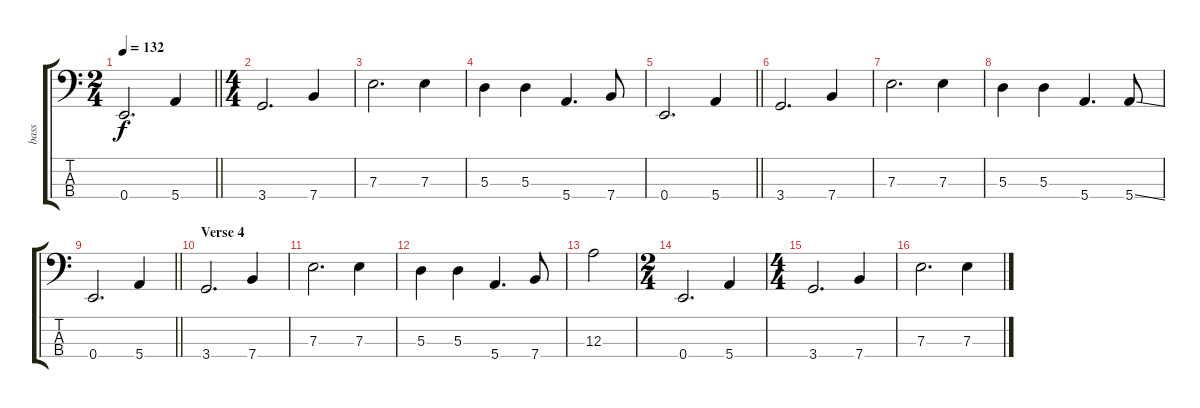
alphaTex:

\track ("bass" "bass") {instrument electricbassfinger}
\staff {score tabs}
\tuning (G2 D2 A1 E1) {hide}
\ts (2 4)
\tempo 132
\clef f4
\barLineRight lightlight
\ks c
0.4.2{d dy f} 5.4.4 |
\ts (4 4)
3.4.2{d} 7.4.4 |
7.3.2{d} 7.3.4 |
5.3.4 5.3.4 5.4.4{d} 7.4.8 |
\barLineRight lightlight
0.4.2{d} 5.4.4 |
3.4.2{d} 7.4.4 |
7.3.2{d} 7.3.4 |
5.3.4 5.3.4 5.4.4{d} 5.4{ss}.8 |
\barLineRight lightlight
0.4.2{d} 5.4.4 |
\section ("" "Verse 4")
3.4.2{d} 7.4.4 |
7.3.2{d} 7.3.4 |
5.3.4 5.3.4 5.4.4{d} 7.4.8 |
12.3.2 |
\ts (2 4)
0.4.2{d} 5.4.4 |
\ts (4 4)
3.4.2{d} 7.4.4 |
7.3.2{d} 7.3.4
